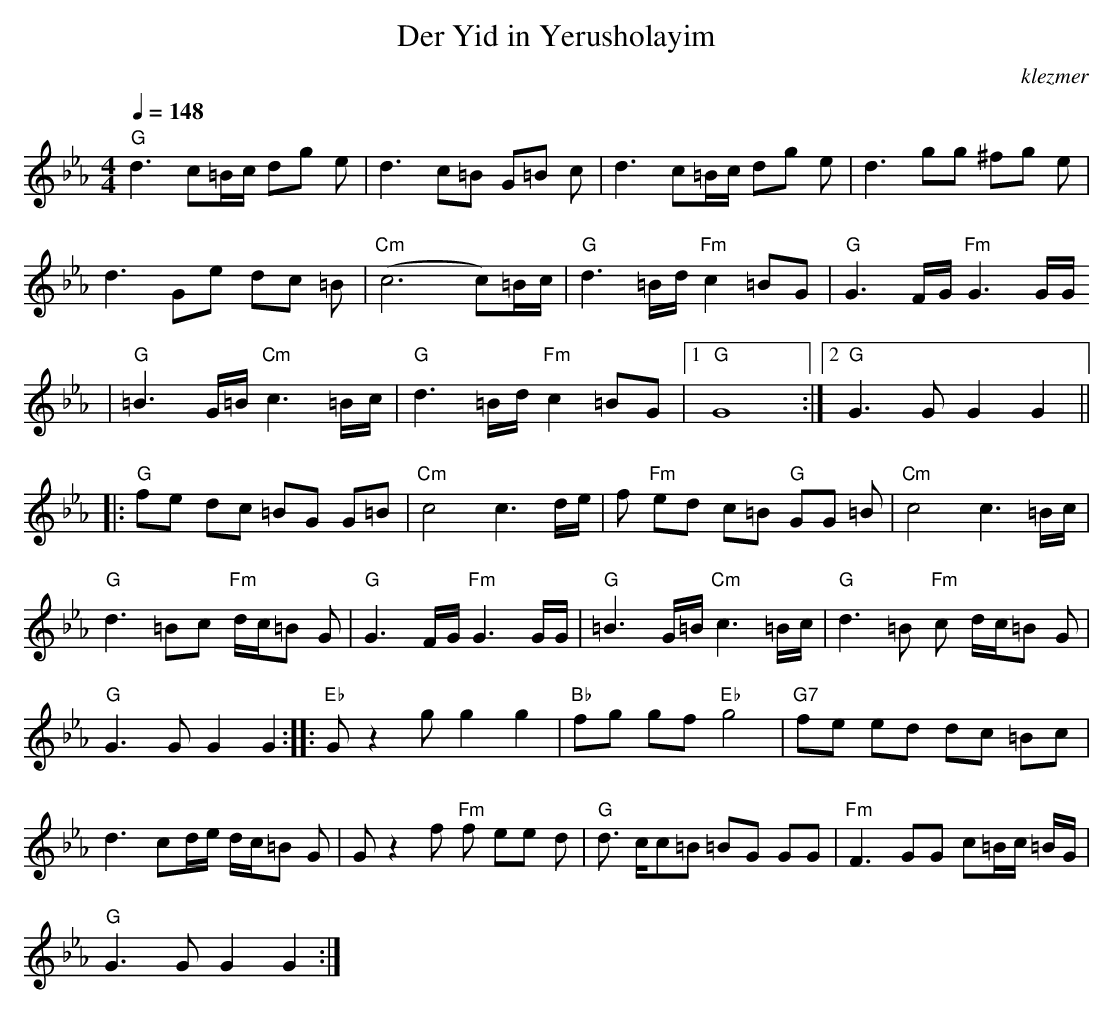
X:1
T:Der Yid in Yerusholayim
O:klezmer
M:4/4
L:1/8
Q:1/4=148
K:Eb
V:1
"G" d3 c=B/c/ dg e|d3 c=B G=B c|d3 c=B/c/ dg e|d3 gg ^fg e|
d3 Ge dc =B|"Cm" (c6 c)=B/c/ |"G" d3 =B/d/"Fm" c2 =BG |"G" G3 F/G/"Fm" G3 G/G/
|"G" =B3 G/=B/"Cm" c3 =B/c/|"G" d3 =B/d/"Fm" c2 =BG |1 "G" G8 :|2 "G" G3 GG2 G2 ||
|:"G" fe dc =BG G=B |"Cm" c4 c3 d/e/|f "Fm" ed c=B "G" GG =B|"Cm" c4 c3 =B/c/|
"G" d3 =Bc "Fm" d/c/=B G|"G" G3 F/G/"Fm" G3 G/G/|"G" =B3 G/=B/"Cm" c3 =B/c/|"G" d3 =B"Fm" c d/c/=B G|
"G" G3 GG2 G2  :| |:"Eb" Gz2 gg2 g2 |"Bb" fg gf "Eb" g4 |"G7" fe ed dc =Bc |
d3 cd/e/ d/c/=B G|G z2 f"Fm" f ee d|"G" d3/2 c/c=B =BG GG |"Fm" F3 GG c=B/c/ =B/G/|
"G" G3 GG2 G2 :|
